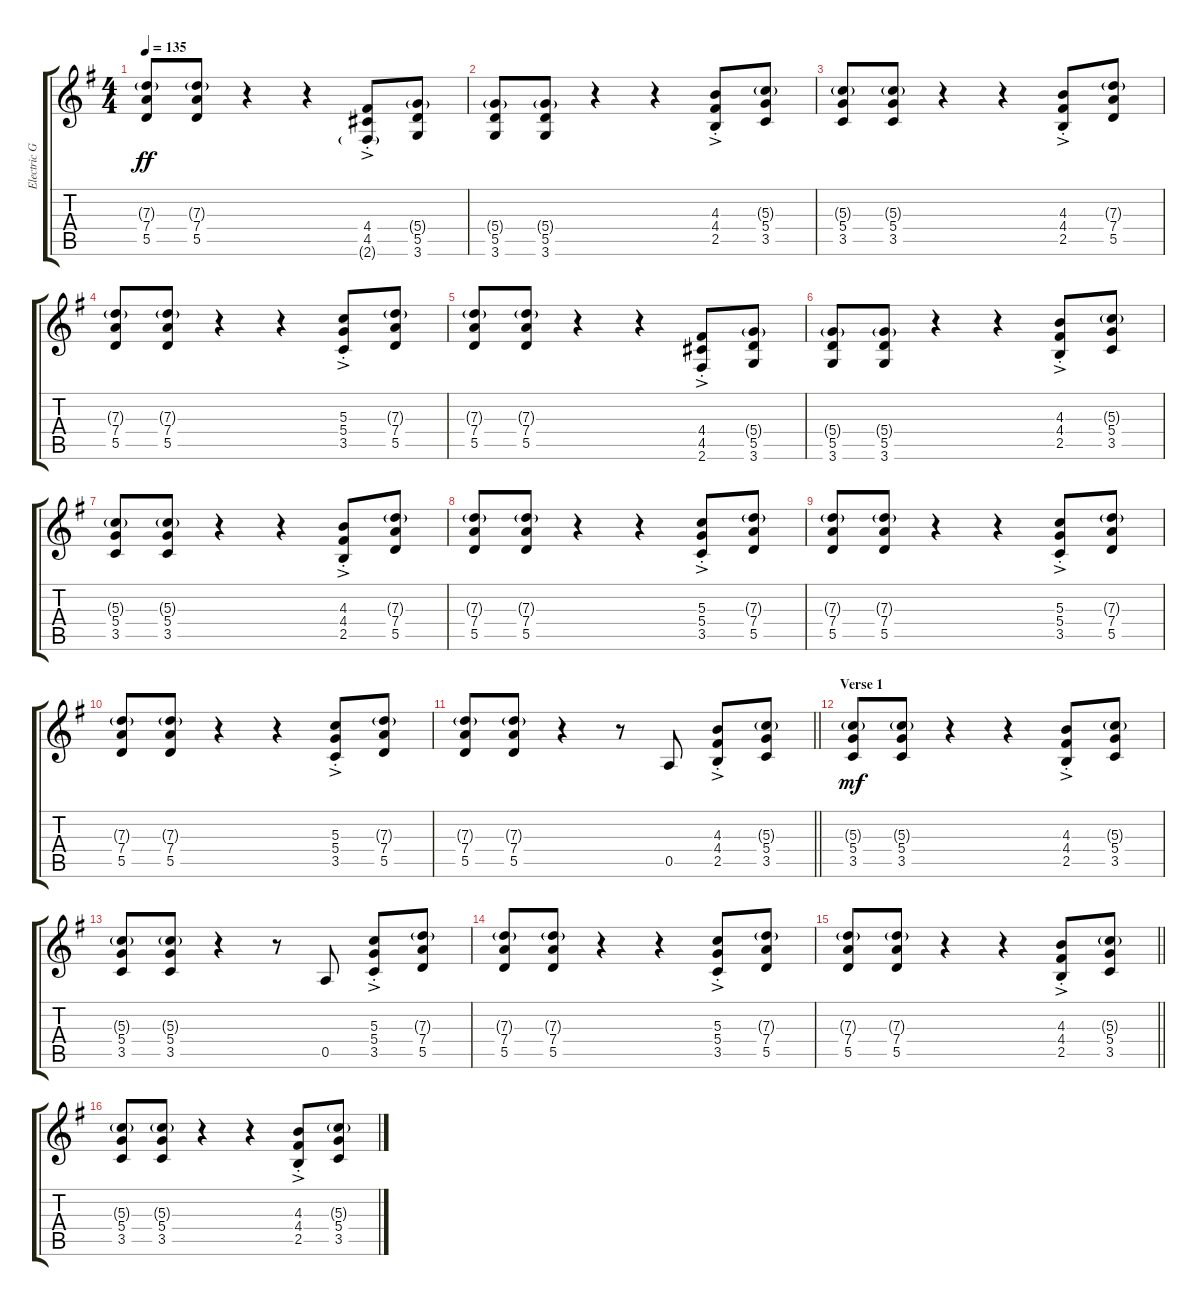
\track ("Electric Guitar" "Electric G") {instrument overdrivenguitar}
\staff {score tabs}
\tuning (E4 B3 G3 D3 A2 E2) {hide}
\ts (4 4)
\tempo 135
\clef g2
\ks g
(7.3{g} 7.4 5.5).8{dy ff} (7.3{g} 7.4 5.5).8 r.4 r.4 (4.4{ac st} 4.5{ac st} 2.6{g}).8 (5.4{g} 5.5 3.6).8 |
(5.4{g} 5.5 3.6).8 (5.4{g} 5.5 3.6).8 r.4 r.4 (4.3{ac st} 4.4{ac st} 2.5).8 (5.3{g} 5.4 3.5).8 |
(5.3{g} 5.4 3.5).8 (5.3{g} 5.4 3.5).8 r.4 r.4 (4.3{ac st} 4.4{ac st} 2.5).8 (7.3{g} 7.4 5.5).8 |
(7.3{g} 7.4 5.5).8 (7.3{g} 7.4 5.5).8 r.4 r.4 (5.3{ac st} 5.4{ac st} 3.5).8 (7.3{g} 7.4 5.5).8 |
(7.3{g} 7.4 5.5).8 (7.3{g} 7.4 5.5).8 r.4 r.4 (4.4{ac st} 4.5{ac st} 2.6).8 (5.4{g} 5.5 3.6).8 |
(5.4{g} 5.5 3.6).8 (5.4{g} 5.5 3.6).8 r.4 r.4 (4.3{ac st} 4.4{ac st} 2.5).8 (5.3{g} 5.4 3.5).8 |
(5.3{g} 5.4 3.5).8 (5.3{g} 5.4 3.5).8 r.4 r.4 (4.3{ac st} 4.4{ac st} 2.5).8 (7.3{g} 7.4 5.5).8 |
(7.3{g} 7.4 5.5).8 (7.3{g} 7.4 5.5).8 r.4 r.4 (5.3{ac st} 5.4{ac st} 3.5).8 (7.3{g} 7.4 5.5).8 |
(7.3{g} 7.4 5.5).8 (7.3{g} 7.4 5.5).8 r.4 r.4 (5.3{ac st} 5.4{ac st} 3.5).8 (7.3{g} 7.4 5.5).8 |
(7.3{g} 7.4 5.5).8 (7.3{g} 7.4 5.5).8 r.4 r.4 (5.3{ac st} 5.4{ac st} 3.5).8 (7.3{g} 7.4 5.5).8 |
\barLineRight lightlight
(7.3{g} 7.4 5.5).8 (7.3{g} 7.4 5.5).8 r.4 r.8 0.5.8 (4.3{ac st} 4.4{ac st} 2.5).8 (5.3{g} 5.4 3.5).8 |
\section ("" "Verse 1")
(5.3{g} 5.4 3.5).8{dy mf} (5.3{g} 5.4 3.5).8 r.4 r.4 (4.3{ac st} 4.4{ac st} 2.5).8 (5.3{g} 5.4 3.5).8 |
(5.3{g} 5.4 3.5).8 (5.3{g} 5.4 3.5).8 r.4 r.8 0.5.8 (5.3{ac st} 5.4{ac st} 3.5).8 (7.3{g} 7.4 5.5).8 |
(7.3{g} 7.4 5.5).8 (7.3{g} 7.4 5.5).8 r.4 r.4 (5.3{ac st} 5.4{ac st} 3.5).8 (7.3{g} 7.4 5.5).8 |
\barLineRight lightlight
(7.3{g} 7.4 5.5).8 (7.3{g} 7.4 5.5).8 r.4 r.4 (4.3{ac st} 4.4{ac st} 2.5).8 (5.3{g} 5.4 3.5).8 |
(5.3{g} 5.4 3.5).8 (5.3{g} 5.4 3.5).8 r.4 r.4 (4.3{ac st} 4.4{ac st} 2.5).8 (5.3{g} 5.4 3.5).8
